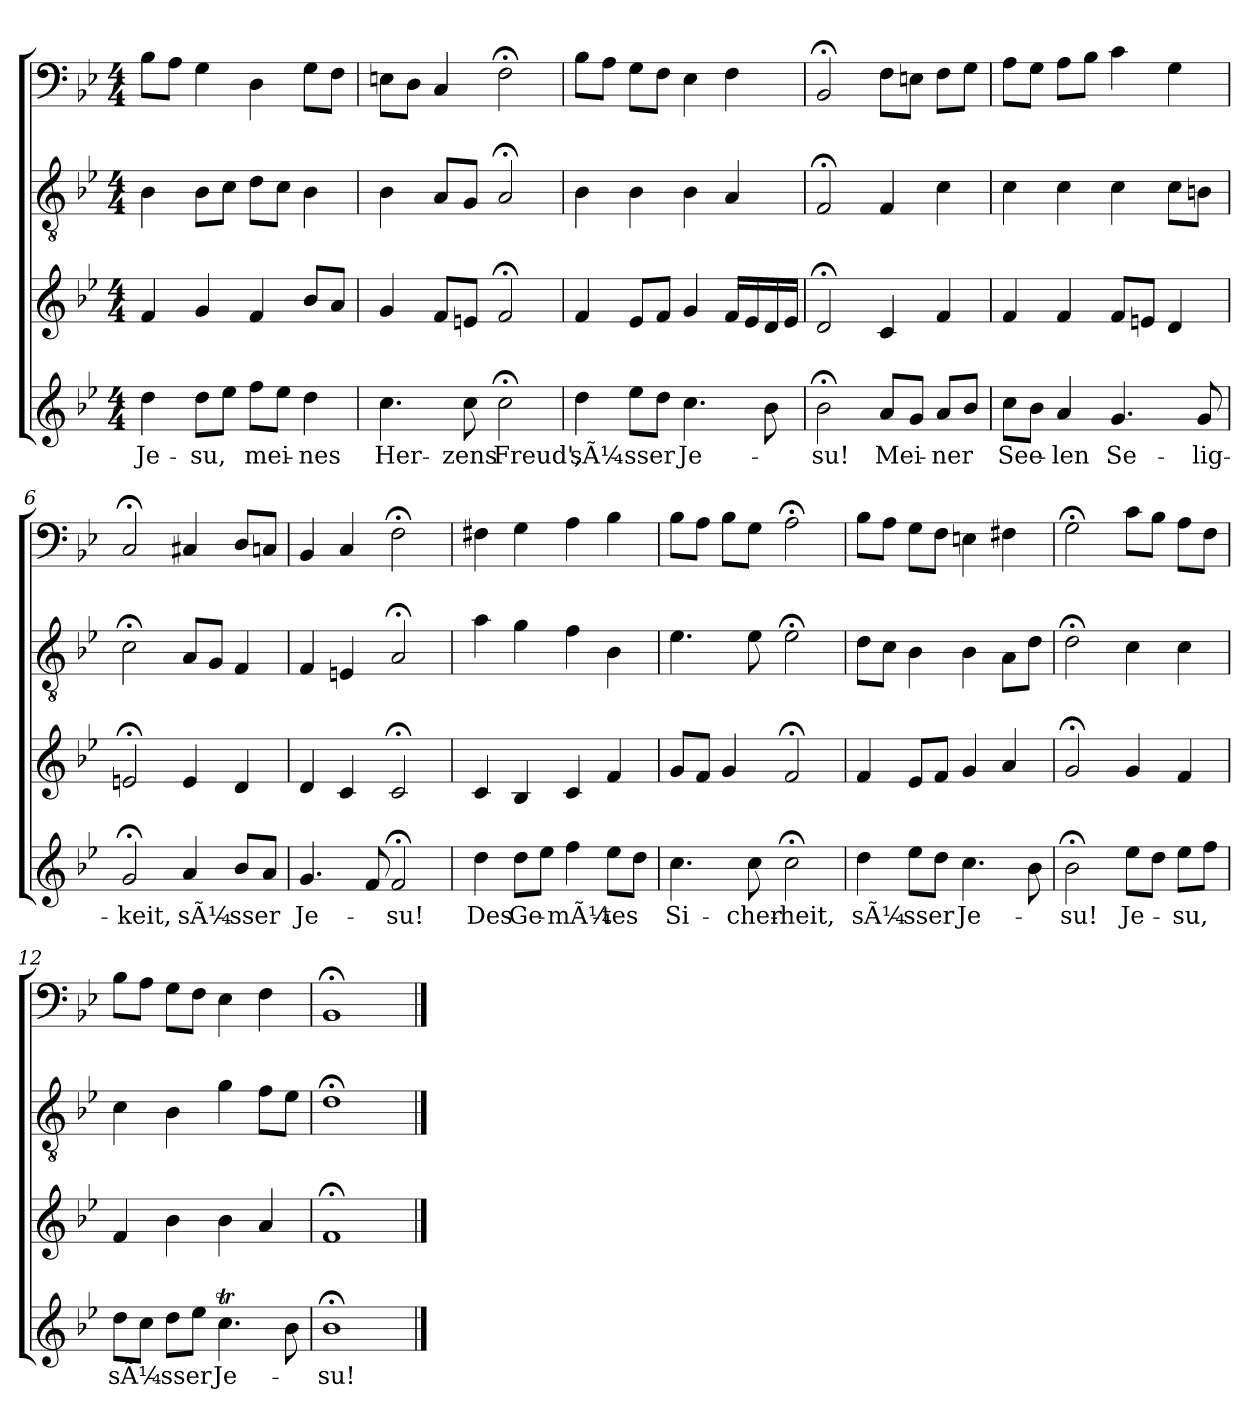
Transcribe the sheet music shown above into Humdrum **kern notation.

**kern	**text	**kern	**kern	**kern
*part4	*part4	*part3	*part2	*part1
*staff4	*staff4	*staff3	*staff2	*staff1
*clefG2	*	*clefG2	*clefGv2	*clefF4
*k[b-e-]	*	*k[b-e-]	*k[b-e-]	*k[b-e-]
*B-:	*	*B-:	*B-:	*B-:
*M4/4	*	*M4/4	*M4/4	*M4/4
=1	=1	=1	=1	=1
4dd	Je-	4f	4B-	8B-L
.	.	.	.	8AJ
8ddL	-su,	4g	8B-L	4G
8ee-J	.	.	8cJ	.
8ffL	mei-	4f	8dL	4D
8ee-J	.	.	8cJ	.
4dd	-nes	8b-L	4B-	8GL
.	.	8aJ	.	8FJ
=2	=2	=2	=2	=2
4.cc	Her-	4g	4B-	8EnL
.	.	.	.	8DJ
.	.	8fL	8AL	4C
8cc	-zens	8enJ	8GJ	.
2cc;<	Freud',	2f;<	2A;<	2F;<
=3	=3	=3	=3	=3
4dd	sÃ¼-	4f	4B-	8B-L
.	.	.	.	8AJ
8ee-L	-sser	8e-L	4B-	8GL
8ddJ	.	8fJ	.	8FJ
4.cc	Je-	4g	4B-	4E-
.	.	16fLL	4A	4F
.	.	16e-	.	.
8b-	.	16d	.	.
.	.	16e-JJ	.	.
=4	=4	=4	=4	=4
2b-;<	-su!	2d;<	2F;<	2BB-;<
8aL	Mei-	4c	4F	8FL
8gJ	.	.	.	8EnJ
8aL	-ner	4f	4c	8FL
8b-J	.	.	.	8GJ
=5	=5	=5	=5	=5
8ccL	See-	4f	4c	8AL
8b-J	.	.	.	8GJ
4a	-len	4f	4c	8AL
.	.	.	.	8B-J
4.g	Se-	8fL	4c	4c
.	.	8enJ	.	.
.	.	4d	8cL	4G
8g	-lig-	.	8BnJ	.
=6	=6	=6	=6	=6
2g;<	-keit,	2en;<	2c;<	2C;<
4a	sÃ¼-	4e	8AL	4C#X
.	.	.	8GJ	.
8b-L	-sser	4d	4F	8DL
8aJ	.	.	.	8CnJ
=7	=7	=7	=7	=7
4.g	Je-	4d	4F	4BB-
.	.	4c	4En	4C
8f	.	.	.	.
2f;<	-su!	2c;<	2A;<	2F;<
=8	=8	=8	=8	=8
4dd	Des	4c	4a	4F#X
8ddL	Ge-	4B-	4g	4G
8ee-J	.	.	.	.
4ff	-mÃ¼-	4c	4f	4A
8ee-L	-tes	4f	4B-	4B-
8ddJ	.	.	.	.
=9	=9	=9	=9	=9
4.cc	Si-	8gL	4.e-	8B-L
.	.	8fJ	.	8AJ
.	.	4g	.	8B-L
8cc	-cher-	.	8e-	8GJ
2cc;<	-heit,	2f;<	2e-;<	2A;<
=10	=10	=10	=10	=10
4dd	sÃ¼-	4f	8dL	8B-L
.	.	.	8cJ	8AJ
8ee-L	-sser	8e-L	4B-	8GL
8ddJ	.	8fJ	.	8FJ
4.cc	Je-	4g	4B-	4En
.	.	4a	8AL	4F#X
8b-	.	.	8dJ	.
=11	=11	=11	=11	=11
2b-;<	-su!	2g;<	2d;<	2G;<
8ee-L	Je-	4g	4c	8cL
8ddJ	.	.	.	8B-J
8ee-L	-su,	4f	4c	8AL
8ffJ	.	.	.	8FJ
=12	=12	=12	=12	=12
8ddL	sÃ¼-	4f	4c	8B-L
8ccJ	.	.	.	8AJ
8ddL	-sser	4b-	4B-	8GL
8ee-J	.	.	.	8FJ
4.ccT	Je-	4b-	4g	4E-
.	.	4a	8fL	4F
8b-	.	.	8e-J	.
=13	=13	=13	=13	=13
1b-;<	-su!	1f;<	1d;<	1BB-;<
==	==	==	==	==
*-	*-	*-	*-	*-
